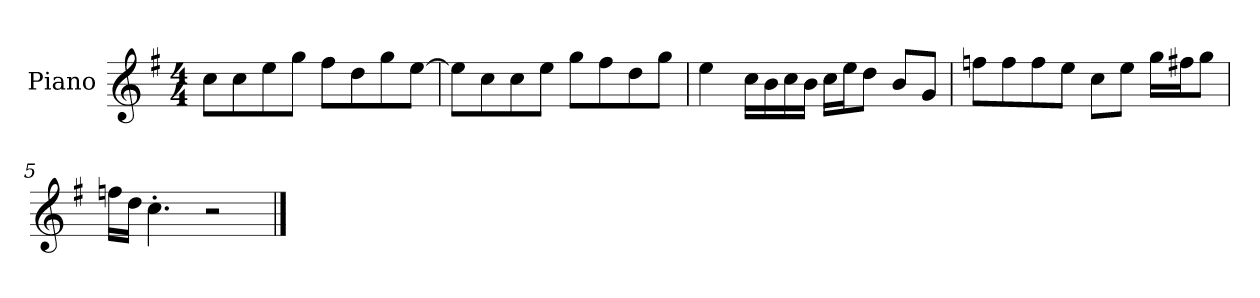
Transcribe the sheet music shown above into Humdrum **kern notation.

**kern
*part1
*staff1
*I"Piano
*I'P-no
*clefG2
*k[f#]
*M4/4
*MM90
=1
8cc\L
8cc\
8ee\
8gg\J
8ff#\L
8dd\
8gg\
[8ee\J
=2
8ee\L]
8cc\
8cc\
8ee\J
8gg\L
8ff#\
8dd\
8gg\J
=3
4ee\
16cc\LL
16b\
16cc\
16b\JJ
16cc\LL
16ee\J
8dd\J
8b/L
8g/J
=4
8ffn\L
8ff\
8ff\
8ee\J
8cc\L
8ee\J
16gg\LL
16ff#X\J
8gg\J
!!LO:LB:g=z
=5
16ffn\LL
16dd\JJ
4.cc'\
2r
==
*-
